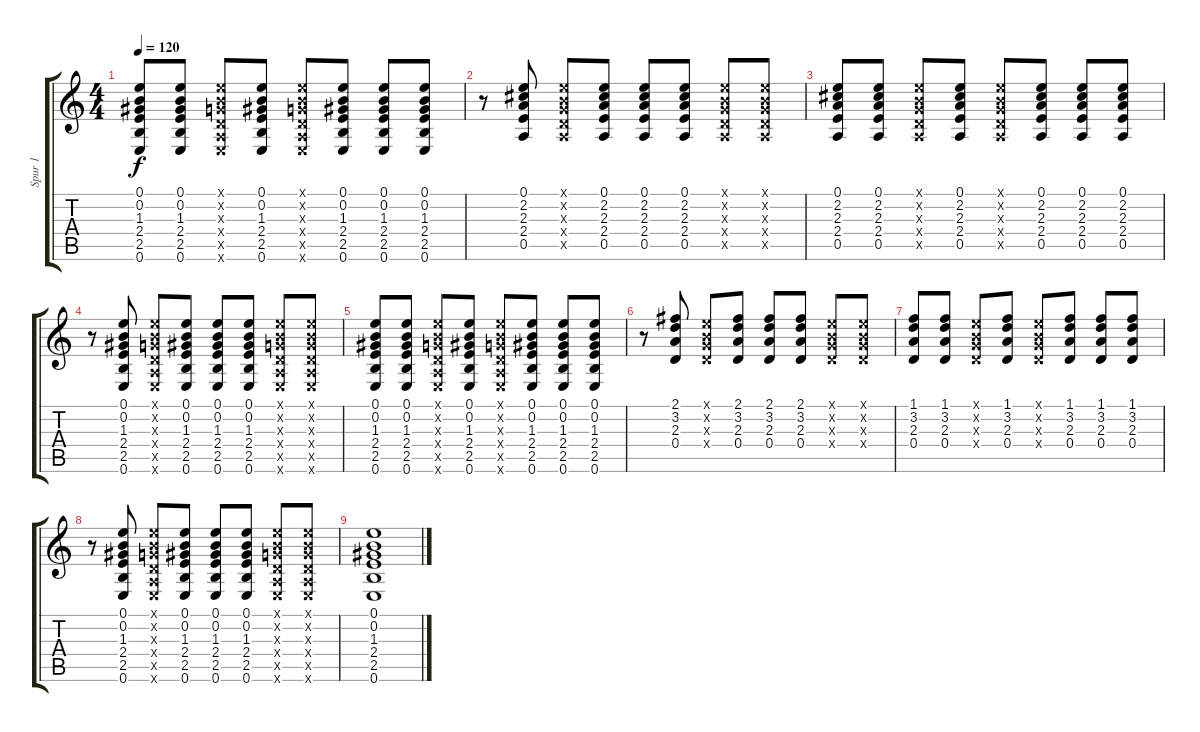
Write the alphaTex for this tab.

\track ("Spur 1" "Spur 1") {instrument acousticguitarsteel}
\staff {score tabs}
\tuning (E4 B3 G3 D3 A2 E2) {hide}
\ts (4 4)
\tempo 120
\clef g2
\ks c
(0.1 0.2 1.3 2.4 2.5 0.6).8{dy f} (0.1 0.2 1.3 2.4 2.5 0.6).8 (0.1{x} 0.2{x} 0.3{x} 0.4{x} 0.5{x} 0.6{x}).8 (0.1 0.2 1.3 2.4 2.5 0.6).8 (0.1{x} 0.2{x} 0.3{x} 0.4{x} 0.5{x} 0.6{x}).8 (0.1 0.2 1.3 2.4 2.5 0.6).8 (0.1 0.2 1.3 2.4 2.5 0.6).8 (0.1 0.2 1.3 2.4 2.5 0.6).8 |
r.8 (0.1 2.2 2.3 2.4 0.5).8 (0.1{x} 0.2{x} 0.3{x} 0.4{x} 0.5{x}).8 (0.1 2.2 2.3 2.4 0.5).8 (0.1 2.2 2.3 2.4 0.5).8 (0.1 2.2 2.3 2.4 0.5).8 (0.1{x} 0.2{x} 0.3{x} 0.4{x} 0.5{x}).8 (0.1{x} 0.2{x} 0.3{x} 0.4{x} 0.5{x}).8 |
(0.1 2.2 2.3 2.4 0.5).8 (0.1 2.2 2.3 2.4 0.5).8 (0.1{x} 0.2{x} 0.3{x} 0.4{x} 0.5{x}).8 (0.1 2.2 2.3 2.4 0.5).8 (0.1{x} 0.2{x} 0.3{x} 0.4{x} 0.5{x}).8 (0.1 2.2 2.3 2.4 0.5).8 (0.1 2.2 2.3 2.4 0.5).8 (0.1 2.2 2.3 2.4 0.5).8 |
r.8 (0.1 0.2 1.3 2.4 2.5 0.6).8 (0.1{x} 0.2{x} 0.3{x} 0.4{x} 0.5{x} 0.6{x}).8 (0.1 0.2 1.3 2.4 2.5 0.6).8 (0.1 0.2 1.3 2.4 2.5 0.6).8 (0.1 0.2 1.3 2.4 2.5 0.6).8 (0.1{x} 0.2{x} 0.3{x} 0.4{x} 0.5{x} 0.6{x}).8 (0.1{x} 0.2{x} 0.3{x} 0.4{x} 0.5{x} 0.6{x}).8 |
(0.1 0.2 1.3 2.4 2.5 0.6).8 (0.1 0.2 1.3 2.4 2.5 0.6).8 (0.1{x} 0.2{x} 0.3{x} 0.4{x} 0.5{x} 0.6{x}).8 (0.1 0.2 1.3 2.4 2.5 0.6).8 (0.1{x} 0.2{x} 0.3{x} 0.4{x} 0.5{x} 0.6{x}).8 (0.1 0.2 1.3 2.4 2.5 0.6).8 (0.1 0.2 1.3 2.4 2.5 0.6).8 (0.1 0.2 1.3 2.4 2.5 0.6).8 |
r.8 (2.1 3.2 2.3 0.4).8 (0.1{x} 0.2{x} 0.3{x} 0.4{x}).8 (2.1 3.2 2.3 0.4).8 (2.1 3.2 2.3 0.4).8 (2.1 3.2 2.3 0.4).8 (0.1{x} 0.2{x} 0.3{x} 0.4{x}).8 (0.1{x} 0.2{x} 0.3{x} 0.4{x}).8 |
(1.1 3.2 2.3 0.4).8 (1.1 3.2 2.3 0.4).8 (0.1{x} 0.2{x} 0.3{x} 0.4{x}).8 (1.1 3.2 2.3 0.4).8 (0.1{x} 0.2{x} 0.3{x} 0.4{x}).8 (1.1 3.2 2.3 0.4).8 (1.1 3.2 2.3 0.4).8 (1.1 3.2 2.3 0.4).8 |
r.8 (0.1 0.2 1.3 2.4 2.5 0.6).8 (0.1{x} 0.2{x} 0.3{x} 0.4{x} 0.5{x} 0.6{x}).8 (0.1 0.2 1.3 2.4 2.5 0.6).8 (0.1 0.2 1.3 2.4 2.5 0.6).8 (0.1 0.2 1.3 2.4 2.5 0.6).8 (0.1{x} 0.2{x} 0.3{x} 0.4{x} 0.5{x} 0.6{x}).8 (0.1{x} 0.2{x} 0.3{x} 0.4{x} 0.5{x} 0.6{x}).8 |
(0.1 0.2 1.3 2.4 2.5 0.6).1
